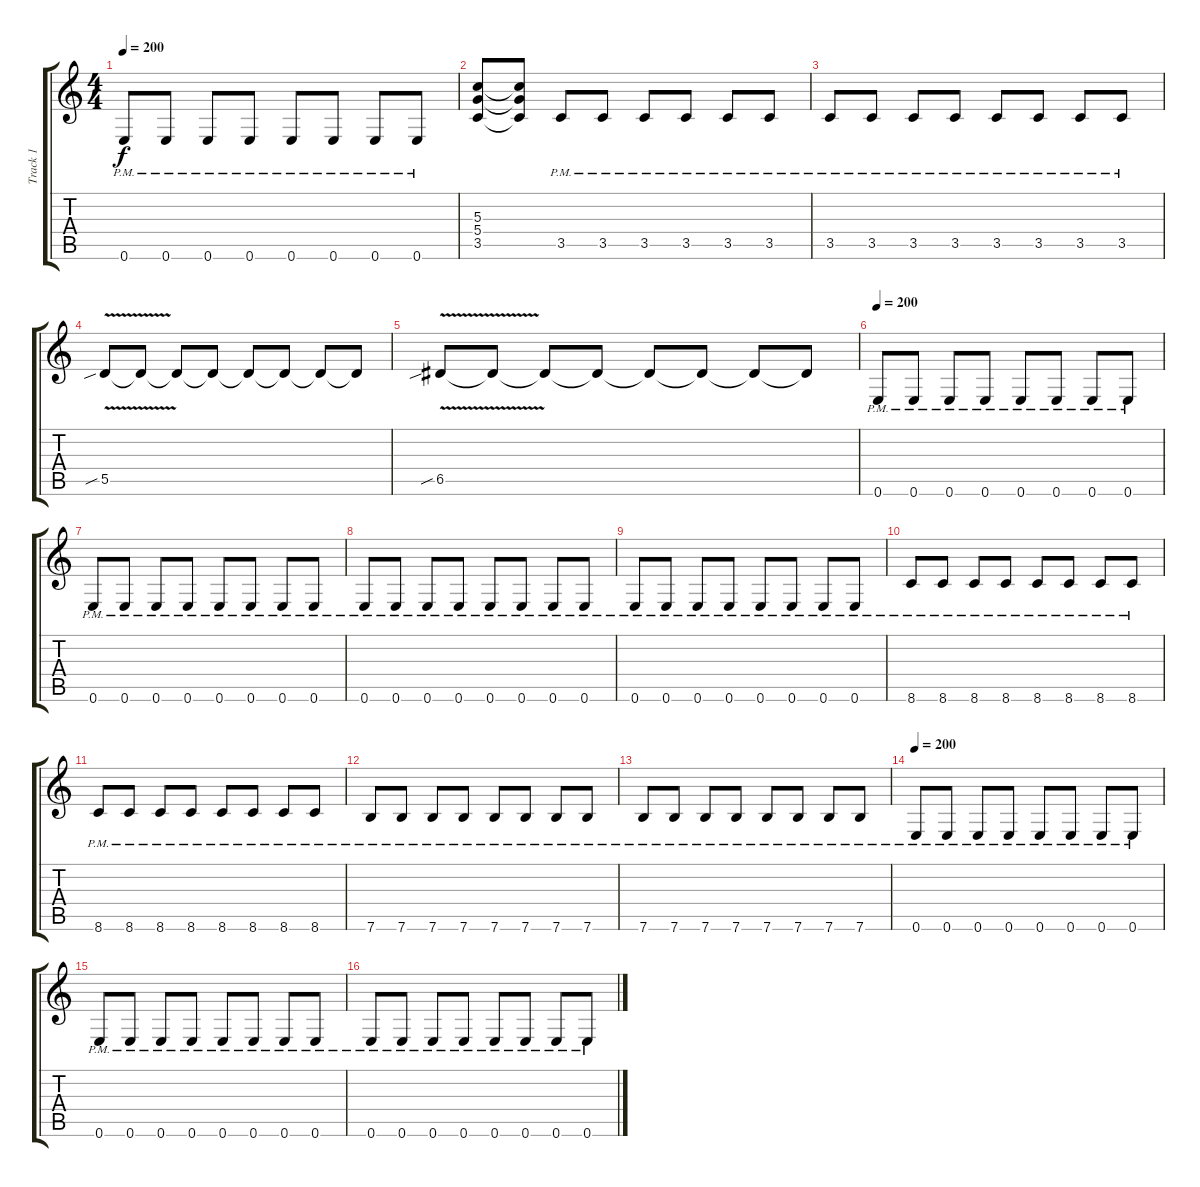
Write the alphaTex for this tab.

\track ("Track 1" "Track 1") {instrument distortionguitar}
\staff {score tabs}
\tuning (E4 B3 G3 D3 A2 E2) {hide}
\ts (4 4)
\tempo 200
\clef g2
\ks c
0.6{pm}.8{dy f} 0.6{pm}.8 0.6{pm}.8 0.6{pm}.8 0.6{pm}.8 0.6{pm}.8 0.6{pm}.8 0.6{pm}.8 |
(5.3 5.4 3.5).8 (5.3{t} 5.4{t} 3.5{t}).8 3.5{pm}.8 3.5{pm}.8 3.5{pm}.8 3.5{pm}.8 3.5{pm}.8 3.5{pm}.8 |
3.5{pm}.8 3.5{pm}.8 3.5{pm}.8 3.5{pm}.8 3.5{pm}.8 3.5{pm}.8 3.5{pm}.8 3.5{pm}.8 |
5.5{v sib}.8 5.5{t}.8 5.5{t}.8 5.5{t}.8 5.5{t}.8 5.5{t}.8 5.5{t}.8 5.5{t}.8 |
6.5{v sib}.8 6.5{t}.8 6.5{t}.8 6.5{t}.8 6.5{t}.8 6.5{t}.8 6.5{t}.8 6.5{t}.8 |
\tempo 200
0.6{pm}.8 0.6{pm}.8 0.6{pm}.8 0.6{pm}.8 0.6{pm}.8 0.6{pm}.8 0.6{pm}.8 0.6{pm}.8 |
0.6{pm}.8 0.6{pm}.8 0.6{pm}.8 0.6{pm}.8 0.6{pm}.8 0.6{pm}.8 0.6{pm}.8 0.6{pm}.8 |
0.6{pm}.8 0.6{pm}.8 0.6{pm}.8 0.6{pm}.8 0.6{pm}.8 0.6{pm}.8 0.6{pm}.8 0.6{pm}.8 |
0.6{pm}.8 0.6{pm}.8 0.6{pm}.8 0.6{pm}.8 0.6{pm}.8 0.6{pm}.8 0.6{pm}.8 0.6{pm}.8 |
8.6{pm}.8 8.6{pm}.8 8.6{pm}.8 8.6{pm}.8 8.6{pm}.8 8.6{pm}.8 8.6{pm}.8 8.6{pm}.8 |
8.6{pm}.8 8.6{pm}.8 8.6{pm}.8 8.6{pm}.8 8.6{pm}.8 8.6{pm}.8 8.6{pm}.8 8.6{pm}.8 |
7.6{pm}.8 7.6{pm}.8 7.6{pm}.8 7.6{pm}.8 7.6{pm}.8 7.6{pm}.8 7.6{pm}.8 7.6{pm}.8 |
7.6{pm}.8 7.6{pm}.8 7.6{pm}.8 7.6{pm}.8 7.6{pm}.8 7.6{pm}.8 7.6{pm}.8 7.6{pm}.8 |
\tempo 200
0.6{pm}.8 0.6{pm}.8 0.6{pm}.8 0.6{pm}.8 0.6{pm}.8 0.6{pm}.8 0.6{pm}.8 0.6{pm}.8 |
0.6{pm}.8 0.6{pm}.8 0.6{pm}.8 0.6{pm}.8 0.6{pm}.8 0.6{pm}.8 0.6{pm}.8 0.6{pm}.8 |
0.6{pm}.8 0.6{pm}.8 0.6{pm}.8 0.6{pm}.8 0.6{pm}.8 0.6{pm}.8 0.6{pm}.8 0.6{pm}.8
